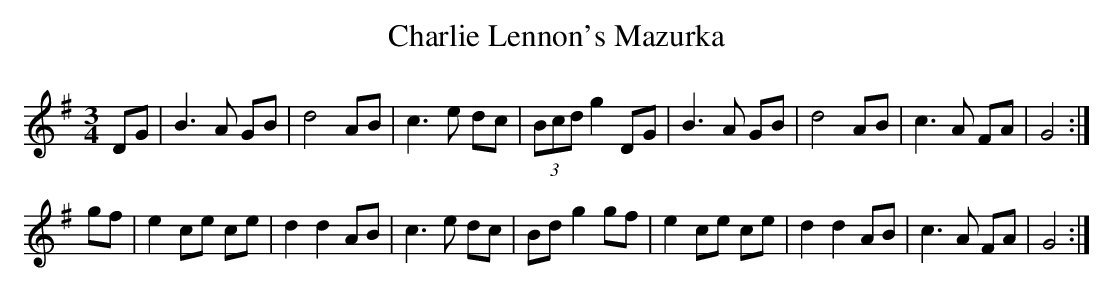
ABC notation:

X:1
T:Charlie Lennon's Mazurka
M:3/4
L:1/8
K:G
DG|B3A GB|d4 AB|c3e dc|(3Bcd g2 DG|\
B3A GB|d4 AB|c3A FA|G4:|
gf|e2 ce ce|d2 d2 AB|c3e dc|Bd g2 gf|\
e2 ce ce|d2 d2 AB|c3A FA|G4:|]
